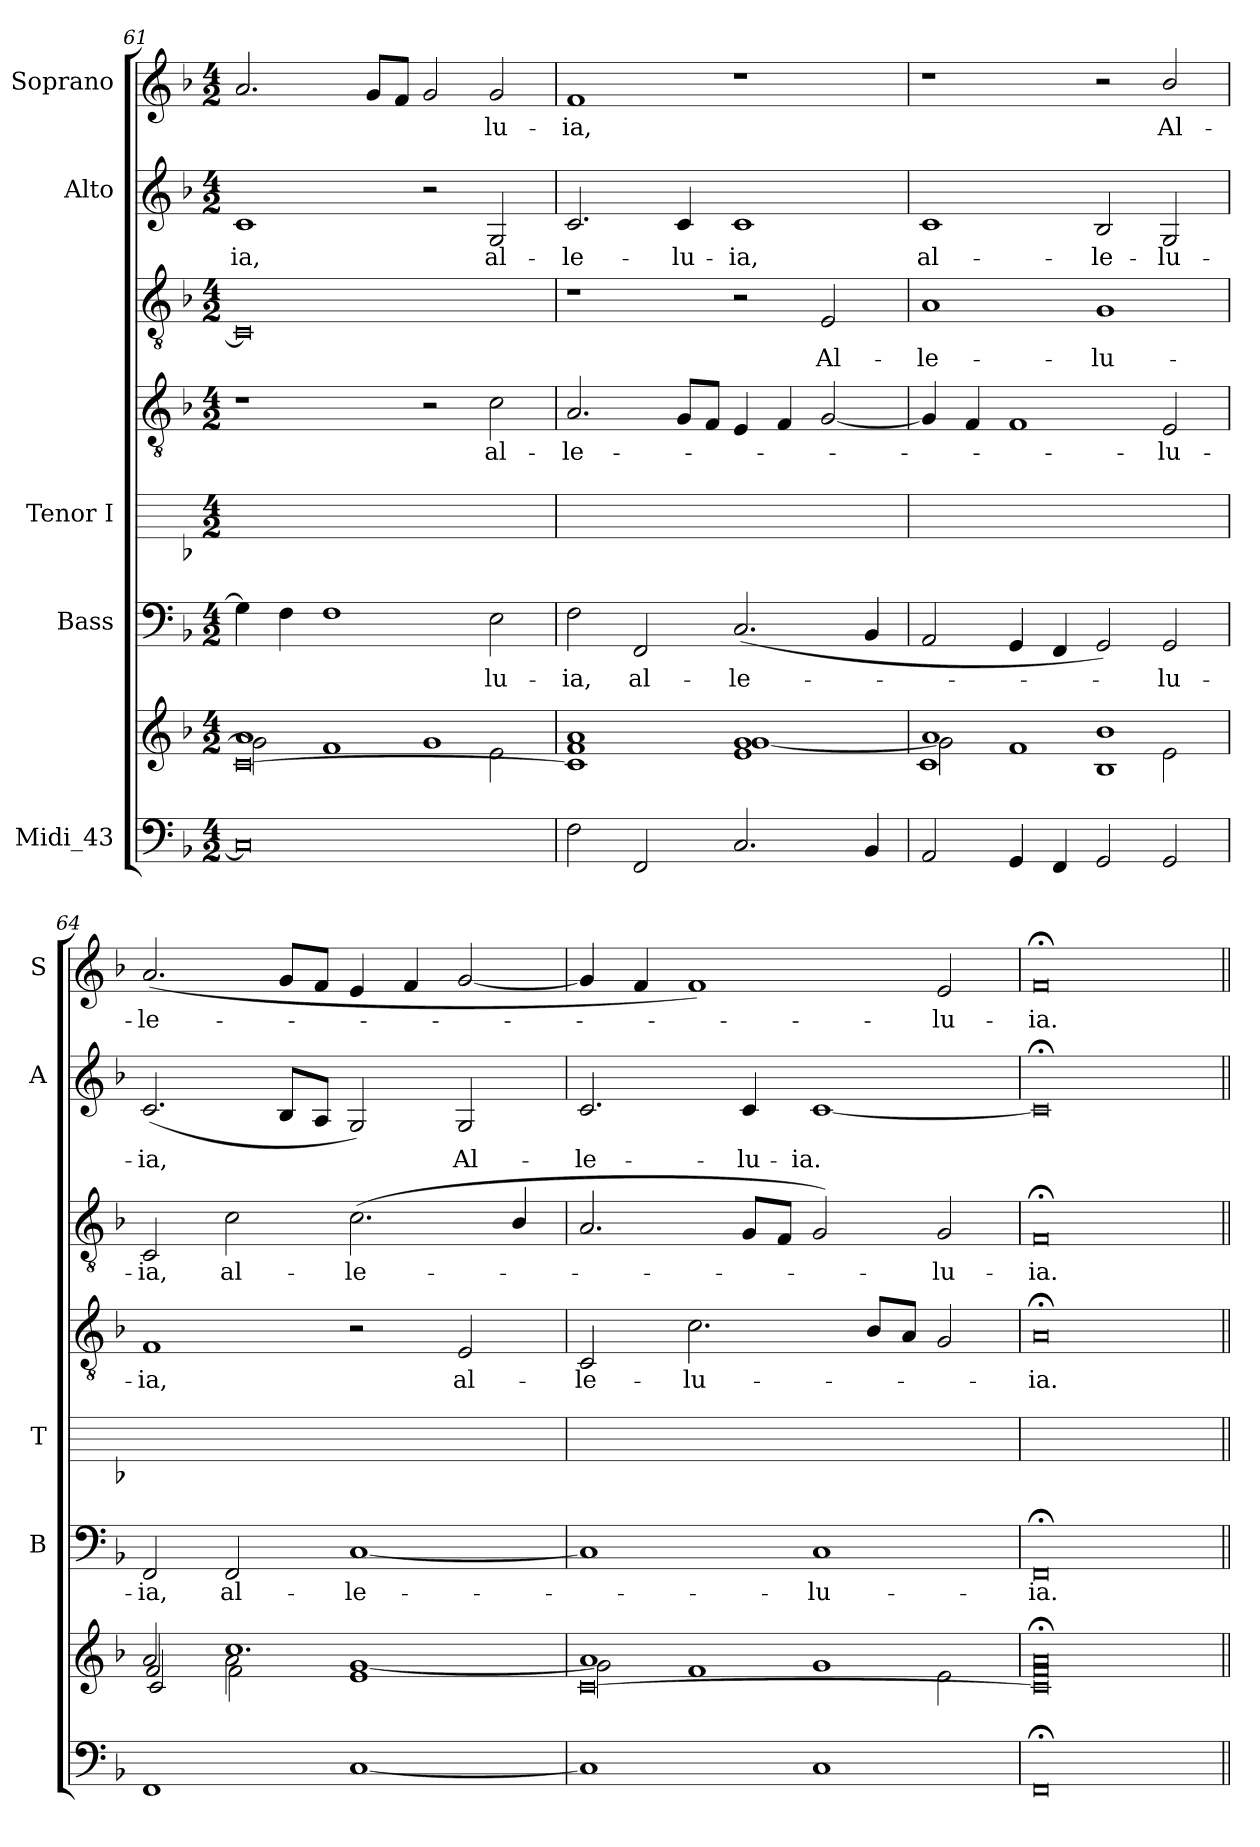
**kern	**kern	**kern	**text	**kern	**kern	**text	**kern	**text	**kern	**text	**kern	**text
*part5	*part5	*part4	*part4	*part3	*part3	*part3	*part3	*part3	*part2	*part2	*part1	*part1
*staff8	*staff7	*staff6	*staff6	*staff5	*staff4	*staff4	*staff3	*staff3	*staff2	*staff2	*staff1	*staff1
*I"Midi_43	*	*I"Bass	*	*I"Tenor I	*	*	*	*	*I"Alto	*	*I"Soprano	*
*	*	*I'B	*	*I'T	*	*	*	*	*I'A	*	*I'S	*
*clefF4	*clefG2	*clefF4	*	*	*clefGv2	*	*clefGv2	*	*clefG2	*	*clefG2	*
*k[b-]	*k[b-]	*k[b-]	*	*k[b-]	*k[b-]	*	*k[b-]	*	*k[b-]	*	*k[b-]	*
*F:	*F:	*F:	*	*F:	*F:	*	*F:	*	*F:	*	*F:	*
*M4/2	*M4/2	*M4/2	*	*M4/2	*M4/2	*	*M4/2	*	*M4/2	*	*M4/2	*
=61	=61	=61	=61	=61	=61	=61	=61	=61	=61	=61	=61	=61
*	*^	*	*	*	*	*	*	*	*	*	*	*
*	*	*^	*	*	*	*	*	*	*	*	*	*	*
!	!	!	!	!	!	!	!	!	!	!	!	!LO:LY:b	!	!
0C]	1a/	2g\]	[0c\	4G]	.	0ryy	1r	.	0C]	.	1c	-ia,	2.a	.
.	.	.	.	4F	.	.	.	.	.	.	.	.	.	.
.	.	1f\	.	1F	.	.	.	.	.	.	.	.	.	.
.	.	.	.	.	.	.	.	.	.	.	.	.	8gL	.
.	.	.	.	.	.	.	.	.	.	.	.	.	8fJ	.
.	1g/	.	.	.	.	.	2r	.	.	.	2r	.	2g	.
!	!	!	!	!	!LO:LY:b	!	!	!LO:LY:b	!	!	!	!LO:LY:b	!	!LO:LY:b
.	.	2e\	.	2E	lu-	.	2c	al-	.	.	2G	al-	2g	lu-
=62	=62	=62	=62	=62	=62	=62	=62	=62	=62	=62	=62	=62	=62	=62
!	!	!	!	!	!LO:LY:b	!	!	!LO:LY:b	!	!	!	!LO:LY:b	!	!LO:LY:b
2F	1a/	1f\	1c\]	2F	-ia,	0ryy	2.A	-le-	1r	.	2.c	-le-	1f	-ia,
!	!	!	!	!	!LO:LY:b	!	!	!	!	!	!	!	!	!
2FF	.	.	.	2FF	al-	.	.	.	.	.	.	.	.	.
!	!	!	!	!	!	!	!	!	!	!	!	!LO:LY:b	!	!
.	.	.	.	.	.	.	8GL	.	.	.	4c	-lu-	.	.
.	.	.	.	.	.	.	8FJ	.	.	.	.	.	.	.
!	!	!	!	!	!LO:LY:b	!	!	!	!	!	!	!LO:LY:b	!	!
2.C	1g/	[1g\	1e\	(<2.C	-le-	.	4E	.	2r	.	1c	-ia,	1r	.
.	.	.	.	.	.	.	4F	.	.	.	.	.	.	.
!	!	!	!	!	!	!	!	!	!	!LO:LY:b	!	!	!	!
.	.	.	.	.	.	.	[2G	.	2E	-Al-	.	.	.	.
4BB-	.	.	.	4BB-	.	.	.	.	.	.	.	.	.	.
=63	=63	=63	=63	=63	=63	=63	=63	=63	=63	=63	=63	=63	=63	=63
!	!	!	!	!	!	!	!	!	!	!LO:LY:b	!	!LO:LY:b	!	!
2AA	1a/	2g\]	1c\	2AA	.	0ryy	4G]	.	1A	le-	1c	al-	1r	.
.	.	.	.	.	.	.	4F	.	.	.	.	.	.	.
4GG	.	1f\	.	4GG	.	.	1F	.	.	.	.	.	.	.
4FF	.	.	.	4FF	.	.	.	.	.	.	.	.	.	.
!	!	!	!	!	!	!	!	!	!	!LO:LY:b	!	!LO:LY:b	!	!
2GG	1b-/	.	1B-\	2GG)	.	.	.	.	1G	-lu-	2B-	-le-	2r	.
!	!	!	!	!	!LO:LY:b	!	!	!LO:LY:b	!	!	!	!LO:LY:b	!	!LO:LY:b
2GG	.	2e\	.	2GG	lu-	.	2E	-lu-	.	.	2G	-lu-	2b-/	Al-
=64	=64	=64	=64	=64	=64	=64	=64	=64	=64	=64	=64	=64	=64	=64
!	!	!	!	!	!LO:LY:b	!	!	!LO:LY:b	!	!LO:LY:b	!	!LO:LY:b	!	!LO:LY:b
1FF	2a/	2f/	2c/	2FF	-ia,	0ryy	1F	ia,	2C	-ia,	(<2.c	-ia,	(<2.a	-le-
!	!	!	!	!	!LO:LY:b	!	!	!	!	!LO:LY:b	!	!	!	!
.	1.cc/	2a\	2f\	2FF	al-	.	.	.	2c	al-	.	.	.	.
.	.	.	.	.	.	.	.	.	.	.	8B-L	.	8gL	.
.	.	.	.	.	.	.	.	.	.	.	8AJ	.	8fJ	.
!	!	!	!	!	!LO:LY:b	!	!	!	!	!LO:LY:b	!	!	!	!
[1C	.	[1g\	1e\	[1C	-le-	.	2r	.	(<2.c	-le-	2G)	.	4e	.
.	.	.	.	.	.	.	.	.	.	.	.	.	4f	.
!	!	!	!	!	!	!	!	!LO:LY:b	!	!	!	!LO:LY:b	!	!
.	.	.	.	.	.	.	2E	al-	.	.	2G	Al-	[2g	.
.	.	.	.	.	.	.	.	.	4B-/	.	.	.	.	.
=65	=65	=65	=65	=65	=65	=65	=65	=65	=65	=65	=65	=65	=65	=65
!	!	!	!	!	!	!	!	!LO:LY:b	!	!	!	!LO:LY:b	!	!
1C]	1a/	2g\]	[0c\	1C]	.	0ryy	2C	-le-	2.A	.	2.c	-le-	4g]	.
.	.	.	.	.	.	.	.	.	.	.	.	.	4f	.
!	!	!	!	!	!	!	!	!LO:LY:b	!	!	!	!	!	!
.	.	1f\	.	.	.	.	2.c	-lu-	.	.	.	.	1f)	.
!	!	!	!	!	!	!	!	!	!	!	!	!LO:LY:b	!	!
.	.	.	.	.	.	.	.	.	8GL	.	4c	-lu-	.	.
.	.	.	.	.	.	.	.	.	8FJ	.	.	.	.	.
!	!	!	!	!	!LO:LY:b	!	!	!	!	!	!	!LO:LY:b	!	!
1C	1g/	.	.	1C	lu-	.	.	.	2G)	.	[1c	-ia.	.	.
.	.	.	.	.	.	.	8B-L	.	.	.	.	.	.	.
.	.	.	.	.	.	.	8AJ	.	.	.	.	.	.	.
!	!	!	!	!	!	!	!	!	!	!LO:LY:b	!	!	!	!LO:LY:b
.	.	2e\	.	.	.	.	2G	.	2G	-lu-	.	.	2e	lu-
=66	=66	=66	=66	=66	=66	=66	=66	=66	=66	=66	=66	=66	=66	=66
!	!	!	!	!	!LO:LY:b	!	!	!LO:LY:b	!	!LO:LY:b	!	!	!	!LO:LY:b
0FF;	0a;</	0f\	0c\]	0FF;<	-ia.	0ryy	0A;<	ia.	0F;<	ia.	0c;<]	.	0f;<	-ia.
*	*v	*v	*v	*	*	*	*	*	*	*	*	*	*	*
=||	=||	=||	=||	=||	=||	=||	=||	=||	=||	=||	=||	=||
*-	*-	*-	*-	*-	*-	*-	*-	*-	*-	*-	*-	*-
